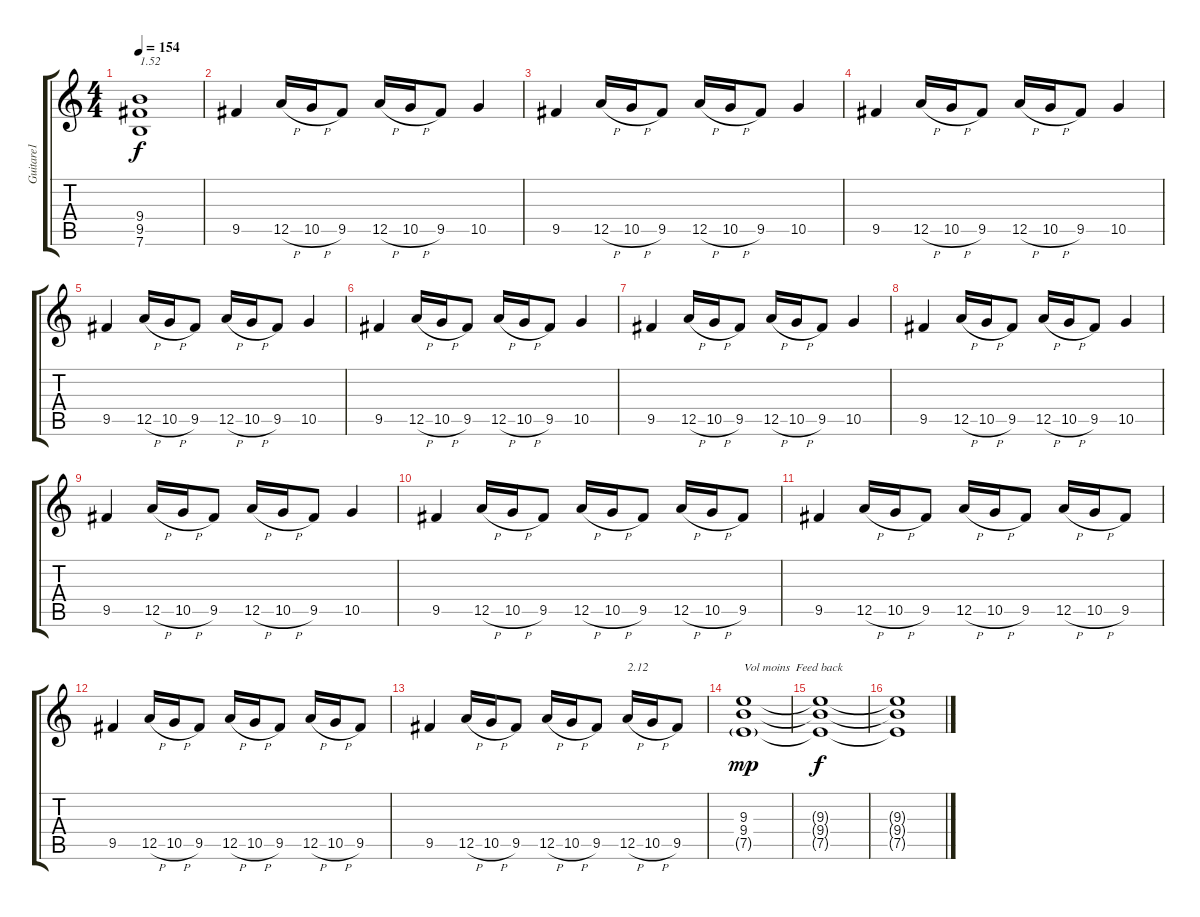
\track ("Guitare1" "Guitare1") {instrument overdrivenguitar}
\staff {score tabs}
\tuning (E4 B3 G3 D3 A2 E2) {hide}
\ts (4 4)
\tempo 154
\clef g2
\ks c
(9.4 9.5 7.6).1{txt "1.52" dy f} |
9.5.4 12.5{h}.16 10.5{h}.16 9.5.8 12.5{h}.16 10.5{h}.16 9.5.8 10.5.4 |
9.5.4 12.5{h}.16 10.5{h}.16 9.5.8 12.5{h}.16 10.5{h}.16 9.5.8 10.5.4 |
9.5.4 12.5{h}.16 10.5{h}.16 9.5.8 12.5{h}.16 10.5{h}.16 9.5.8 10.5.4 |
9.5.4 12.5{h}.16 10.5{h}.16 9.5.8 12.5{h}.16 10.5{h}.16 9.5.8 10.5.4 |
9.5.4 12.5{h}.16 10.5{h}.16 9.5.8 12.5{h}.16 10.5{h}.16 9.5.8 10.5.4 |
9.5.4 12.5{h}.16 10.5{h}.16 9.5.8 12.5{h}.16 10.5{h}.16 9.5.8 10.5.4 |
9.5.4 12.5{h}.16 10.5{h}.16 9.5.8 12.5{h}.16 10.5{h}.16 9.5.8 10.5.4 |
9.5.4 12.5{h}.16 10.5{h}.16 9.5.8 12.5{h}.16 10.5{h}.16 9.5.8 10.5.4 |
9.5.4 12.5{h}.16 10.5{h}.16 9.5.8 12.5{h}.16 10.5{h}.16 9.5.8 12.5{h}.16 10.5{h}.16 9.5.8 |
9.5.4 12.5{h}.16 10.5{h}.16 9.5.8 12.5{h}.16 10.5{h}.16 9.5.8 12.5{h}.16 10.5{h}.16 9.5.8 |
9.5.4 12.5{h}.16 10.5{h}.16 9.5.8 12.5{h}.16 10.5{h}.16 9.5.8 12.5{h}.16 10.5{h}.16 9.5.8 |
9.5.4 12.5{h}.16 10.5{h}.16 9.5.8 12.5{h}.16 10.5{h}.16 9.5.8 12.5{h}.16{txt "2.12"} 10.5{h}.16 9.5.8 |
(9.3 9.4 7.5{g}).1{txt "Vol moins  Feed back" dy mp volume 7} |
(9.3{t} 9.4{t} 7.5{t}).1{dy f} |
(9.3{t} 9.4{t} 7.5{t}).1
